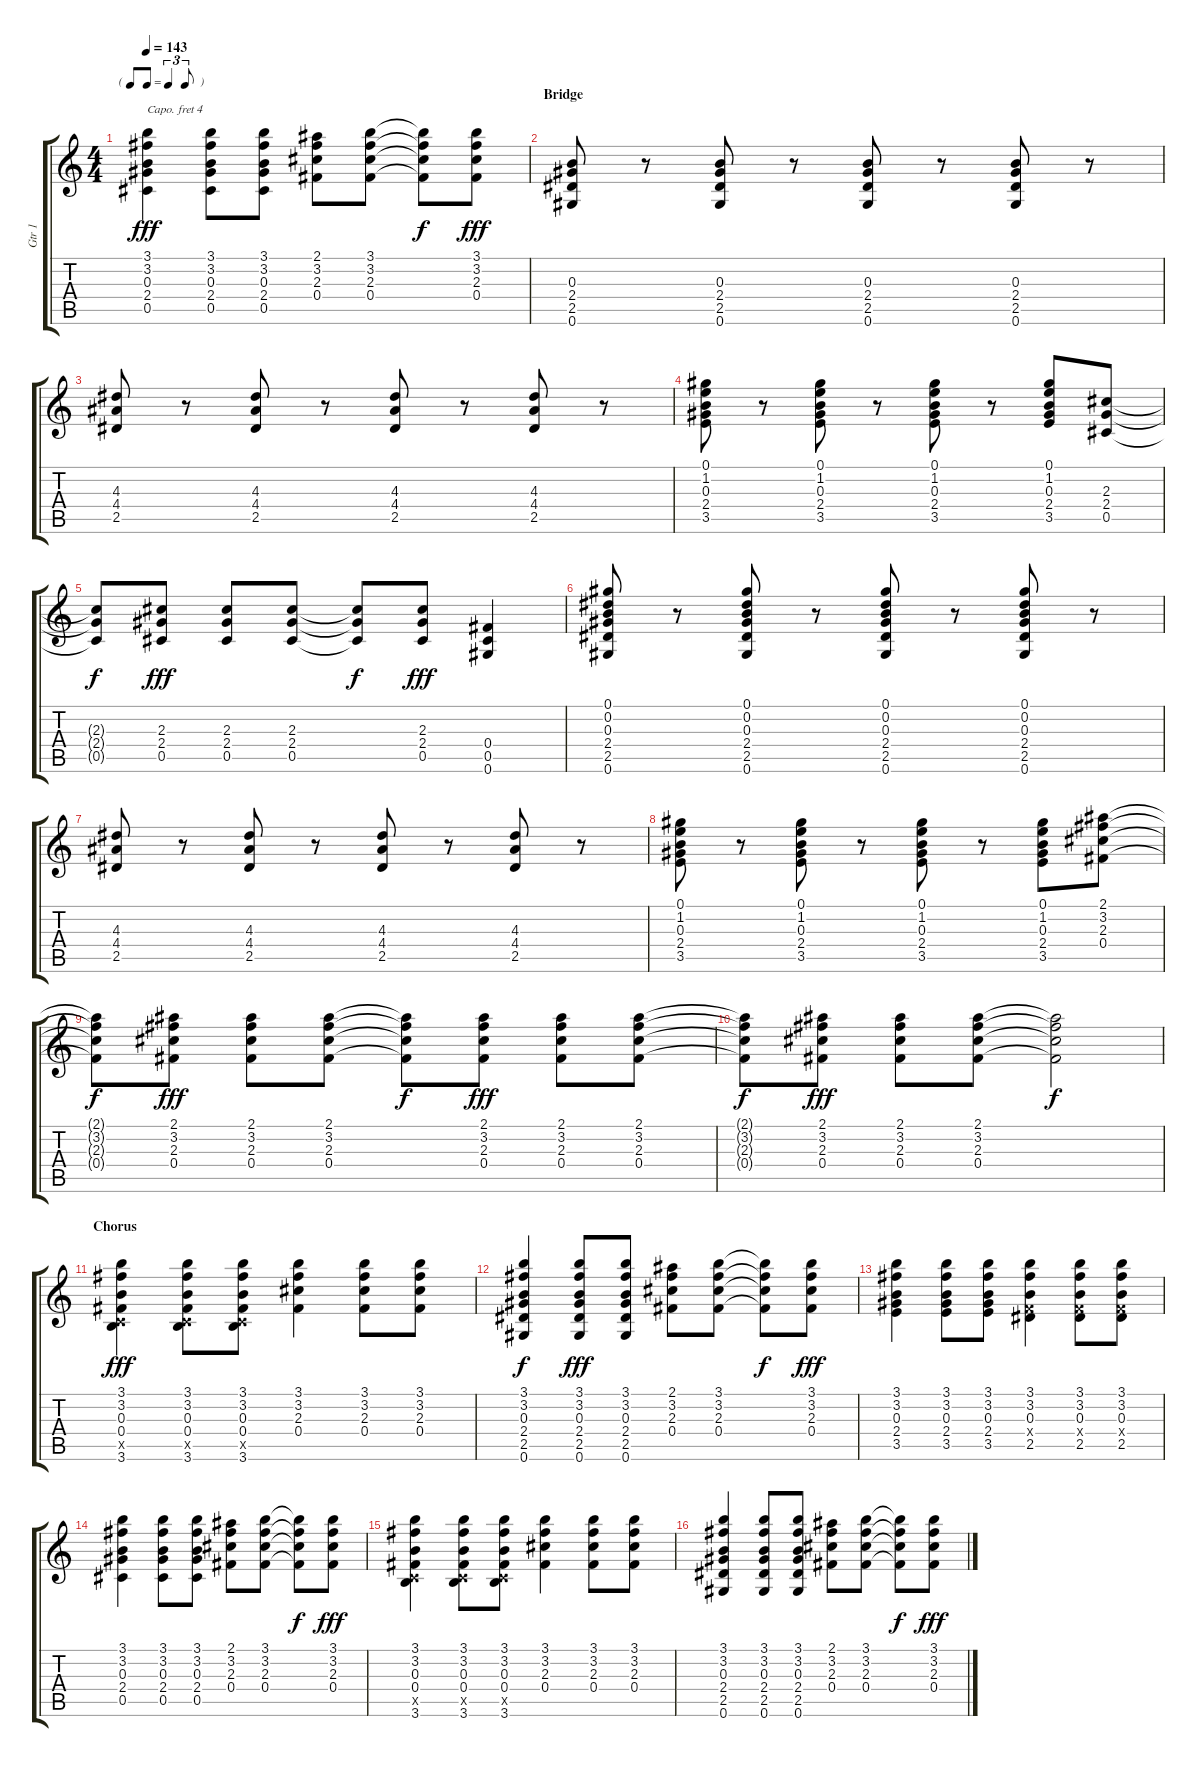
\track ("Gtr 1" "Gtr 1") {instrument overdrivenguitar}
\staff {score tabs}
\capo 4
\tuning (E4 B3 G3 D3 A2 E2) {hide}
\ts (4 4)
\tf triplet8th
\tempo 143
\clef g2
\ks c
(3.1 3.2 0.3 2.4 0.5).4{dy fff} (3.1 3.2 0.3 2.4 0.5).8 (3.1 3.2 0.3 2.4 0.5).8 (2.1 3.2 2.3 0.4).8 (3.1 3.2 2.3 0.4).8 (3.1{t} 3.2{t} 2.3{t} 0.4{t}).8{dy f} (3.1 3.2 2.3 0.4).8{dy fff} |
\section ("" "Bridge")
(0.3 2.4 2.5 0.6).8 r.8 (0.3 2.4 2.5 0.6).8 r.8 (0.3 2.4 2.5 0.6).8 r.8 (0.3 2.4 2.5 0.6).8 r.8 |
(4.3 4.4 2.5).8 r.8 (4.3 4.4 2.5).8 r.8 (4.3 4.4 2.5).8 r.8 (4.3 4.4 2.5).8 r.8 |
(0.1 1.2 0.3 2.4 3.5).8 r.8 (0.1 1.2 0.3 2.4 3.5).8 r.8 (0.1 1.2 0.3 2.4 3.5).8 r.8 (0.1 1.2 0.3 2.4 3.5).8 (2.3 2.4 0.5).8 |
(2.3{t} 2.4{t} 0.5{t}).8{dy f} (2.3 2.4 0.5).8{dy fff} (2.3 2.4 0.5).8 (2.3 2.4 0.5).8 (2.3{t} 2.4{t} 0.5{t}).8{dy f} (2.3 2.4 0.5).8{dy fff} (0.4 0.5 0.6).4 |
(0.1 0.2 0.3 2.4 2.5 0.6).8 r.8 (0.1 0.2 0.3 2.4 2.5 0.6).8 r.8 (0.1 0.2 0.3 2.4 2.5 0.6).8 r.8 (0.1 0.2 0.3 2.4 2.5 0.6).8 r.8 |
(4.3 4.4 2.5).8 r.8 (4.3 4.4 2.5).8 r.8 (4.3 4.4 2.5).8 r.8 (4.3 4.4 2.5).8 r.8 |
(0.1 1.2 0.3 2.4 3.5).8 r.8 (0.1 1.2 0.3 2.4 3.5).8 r.8 (0.1 1.2 0.3 2.4 3.5).8 r.8 (0.1 1.2 0.3 2.4 3.5).8 (2.1 3.2 2.3 0.4).8 |
(2.1{t} 3.2{t} 2.3{t} 0.4{t}).8{dy f} (2.1 3.2 2.3 0.4).8{dy fff} (2.1 3.2 2.3 0.4).8 (2.1 3.2 2.3 0.4).8 (2.1{t} 3.2{t} 2.3{t} 0.4{t}).8{dy f} (2.1 3.2 2.3 0.4).8{dy fff} (2.1 3.2 2.3 0.4).8 (2.1 3.2 2.3 0.4).8 |
(2.1{t} 3.2{t} 2.3{t} 0.4{t}).8{dy f} (2.1 3.2 2.3 0.4).8{dy fff} (2.1 3.2 2.3 0.4).8 (2.1 3.2 2.3 0.4).8 (2.1{t} 3.2{t} 2.3{t} 0.4{t}).2{dy f} |
\section ("" "Chorus")
(3.1 3.2 0.3 0.4 -1.5{x} 3.6).4{dy fff volume 12} (3.1 3.2 0.3 0.4 -1.5{x} 3.6).8 (3.1 3.2 0.3 0.4 -1.5{x} 3.6).8 (3.1 3.2 2.3 0.4).4 (3.1 3.2 2.3 0.4).8 (3.1 3.2 2.3 0.4).8 |
(3.1 3.2 0.3 2.4 2.5 0.6).4{dy f} (3.1 3.2 0.3 2.4 2.5 0.6).8{dy fff} (3.1 3.2 0.3 2.4 2.5 0.6).8 (2.1 3.2 2.3 0.4).8 (3.1 3.2 2.3 0.4).8 (3.1{t} 3.2{t} 2.3{t} 0.4{t}).8{dy f} (3.1 3.2 2.3 0.4).8{dy fff} |
(3.1 3.2 0.3 2.4 3.5).4 (3.1 3.2 0.3 2.4 3.5).8 (3.1 3.2 0.3 2.4 3.5).8 (3.1 3.2 0.3 -1.4{x} 2.5).4 (3.1 3.2 0.3 -1.4{x} 2.5).8 (3.1 3.2 0.3 -1.4{x} 2.5).8 |
(3.1 3.2 0.3 2.4 0.5).4 (3.1 3.2 0.3 2.4 0.5).8 (3.1 3.2 0.3 2.4 0.5).8 (2.1 3.2 2.3 0.4).8 (3.1 3.2 2.3 0.4).8 (3.1{t} 3.2{t} 2.3{t} 0.4{t}).8{dy f} (3.1 3.2 2.3 0.4).8{dy fff} |
(3.1 3.2 0.3 0.4 -1.5{x} 3.6).4 (3.1 3.2 0.3 0.4 -1.5{x} 3.6).8 (3.1 3.2 0.3 0.4 -1.5{x} 3.6).8 (3.1 3.2 2.3 0.4).4 (3.1 3.2 2.3 0.4).8 (3.1 3.2 2.3 0.4).8 |
(3.1 3.2 0.3 2.4 2.5 0.6).4 (3.1 3.2 0.3 2.4 2.5 0.6).8 (3.1 3.2 0.3 2.4 2.5 0.6).8 (2.1 3.2 2.3 0.4).8 (3.1 3.2 2.3 0.4).8 (3.1{t} 3.2{t} 2.3{t} 0.4{t}).8{dy f} (3.1 3.2 2.3 0.4).8{dy fff}
